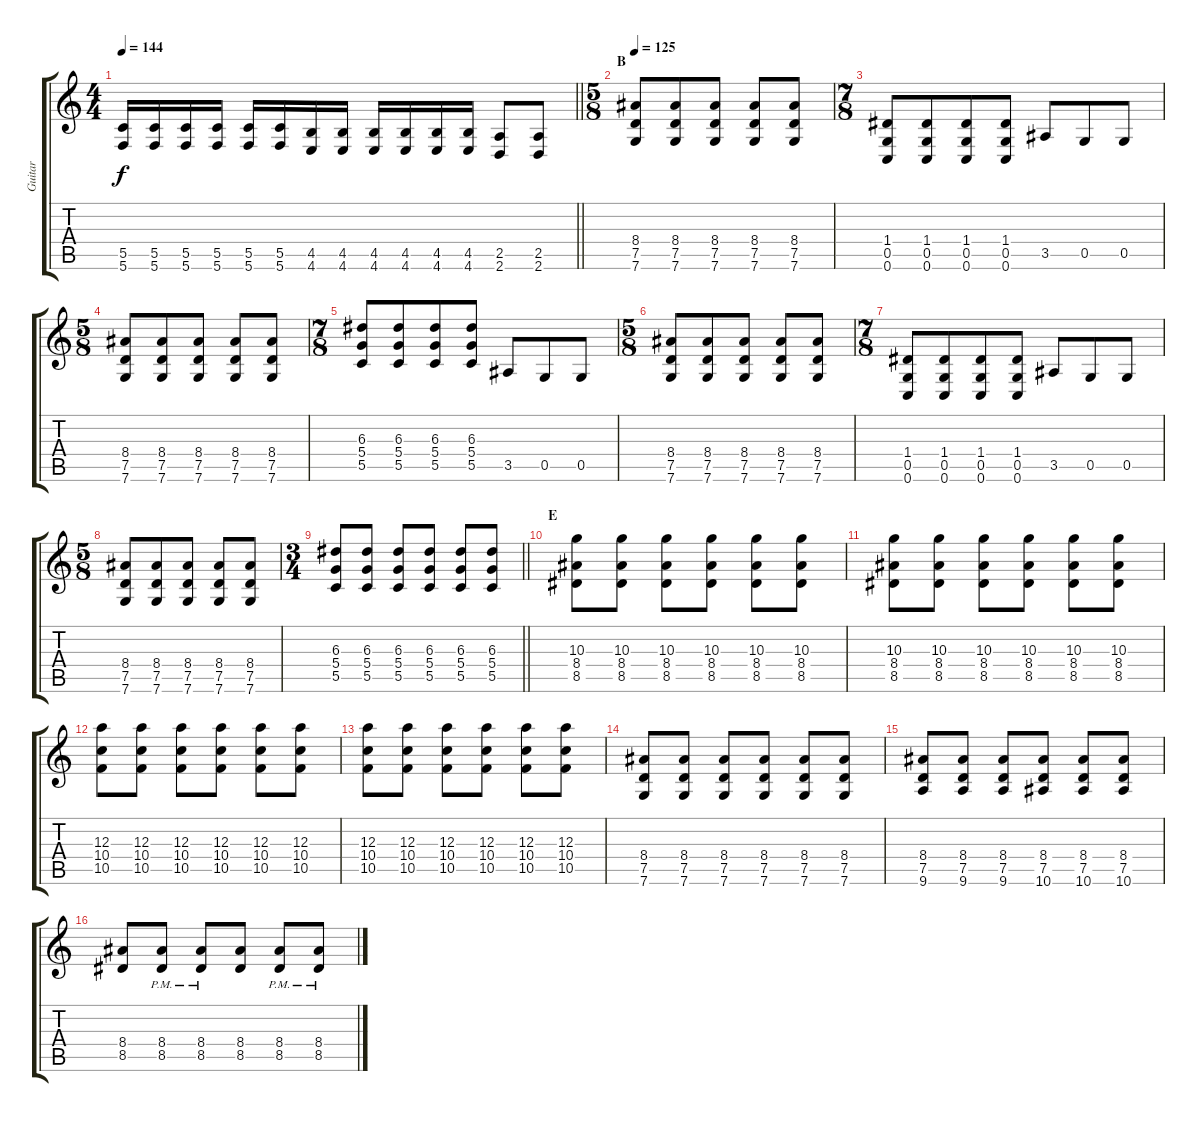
\track ("Guitar" "Guitar") {instrument electricguitarmuted}
\staff {score tabs}
\tuning (G4 E4 A3 D3 G2 C2) {hide}
\ts (4 4)
\tempo 144
\clef g2
\barLineRight lightlight
\ks c
(5.5 5.6).16{dy f} (5.5 5.6).16 (5.5 5.6).16 (5.5 5.6).16 (5.5 5.6).16 (5.5 5.6).16 (4.5 4.6).16 (4.5 4.6).16 (4.5 4.6).16 (4.5 4.6).16 (4.5 4.6).16 (4.5 4.6).16 (2.5 2.6).8 (2.5 2.6).8 |
\ts (5 8)
\section ("" "B")
\tempo 125
(8.4 7.5 7.6).8 (8.4 7.5 7.6).8 (8.4 7.5 7.6).8 (8.4 7.5 7.6).8 (8.4 7.5 7.6).8 |
\ts (7 8)
(1.4 0.5 0.6).8 (1.4 0.5 0.6).8 (1.4 0.5 0.6).8 (1.4 0.5 0.6).8 3.5.8 0.5.8 0.5.8 |
\ts (5 8)
(8.4 7.5 7.6).8 (8.4 7.5 7.6).8 (8.4 7.5 7.6).8 (8.4 7.5 7.6).8 (8.4 7.5 7.6).8 |
\ts (7 8)
(6.3 5.4 5.5).8 (6.3 5.4 5.5).8 (6.3 5.4 5.5).8 (6.3 5.4 5.5).8 3.5.8 0.5.8 0.5.8 |
\ts (5 8)
(8.4 7.5 7.6).8 (8.4 7.5 7.6).8 (8.4 7.5 7.6).8 (8.4 7.5 7.6).8 (8.4 7.5 7.6).8 |
\ts (7 8)
(1.4 0.5 0.6).8 (1.4 0.5 0.6).8 (1.4 0.5 0.6).8 (1.4 0.5 0.6).8 3.5.8 0.5.8 0.5.8 |
\ts (5 8)
(8.4 7.5 7.6).8 (8.4 7.5 7.6).8 (8.4 7.5 7.6).8 (8.4 7.5 7.6).8 (8.4 7.5 7.6).8 |
\ts (3 4)
\barLineRight lightlight
(6.3 5.4 5.5).8 (6.3 5.4 5.5).8 (6.3 5.4 5.5).8 (6.3 5.4 5.5).8 (6.3 5.4 5.5).8 (6.3 5.4 5.5).8 |
\section ("" "E")
(10.3 8.4 8.5).8 (10.3 8.4 8.5).8 (10.3 8.4 8.5).8 (10.3 8.4 8.5).8 (10.3 8.4 8.5).8 (10.3 8.4 8.5).8 |
(10.3 8.4 8.5).8 (10.3 8.4 8.5).8 (10.3 8.4 8.5).8 (10.3 8.4 8.5).8 (10.3 8.4 8.5).8 (10.3 8.4 8.5).8 |
(12.3 10.4 10.5).8 (12.3 10.4 10.5).8 (12.3 10.4 10.5).8 (12.3 10.4 10.5).8 (12.3 10.4 10.5).8 (12.3 10.4 10.5).8 |
(12.3 10.4 10.5).8 (12.3 10.4 10.5).8 (12.3 10.4 10.5).8 (12.3 10.4 10.5).8 (12.3 10.4 10.5).8 (12.3 10.4 10.5).8 |
(8.4 7.5 7.6).8 (8.4 7.5 7.6).8 (8.4 7.5 7.6).8 (8.4 7.5 7.6).8 (8.4 7.5 7.6).8 (8.4 7.5 7.6).8 |
(8.4 7.5 9.6).8 (8.4 7.5 9.6).8 (8.4 7.5 9.6).8 (8.4 7.5 10.6).8 (8.4 7.5 10.6).8 (8.4 7.5 10.6).8 |
(8.4 8.5).8 (8.4{pm} 8.5{pm}).8 (8.4{pm} 8.5{pm}).8 (8.4 8.5).8 (8.4{pm} 8.5{pm}).8 (8.4{pm} 8.5{pm}).8
